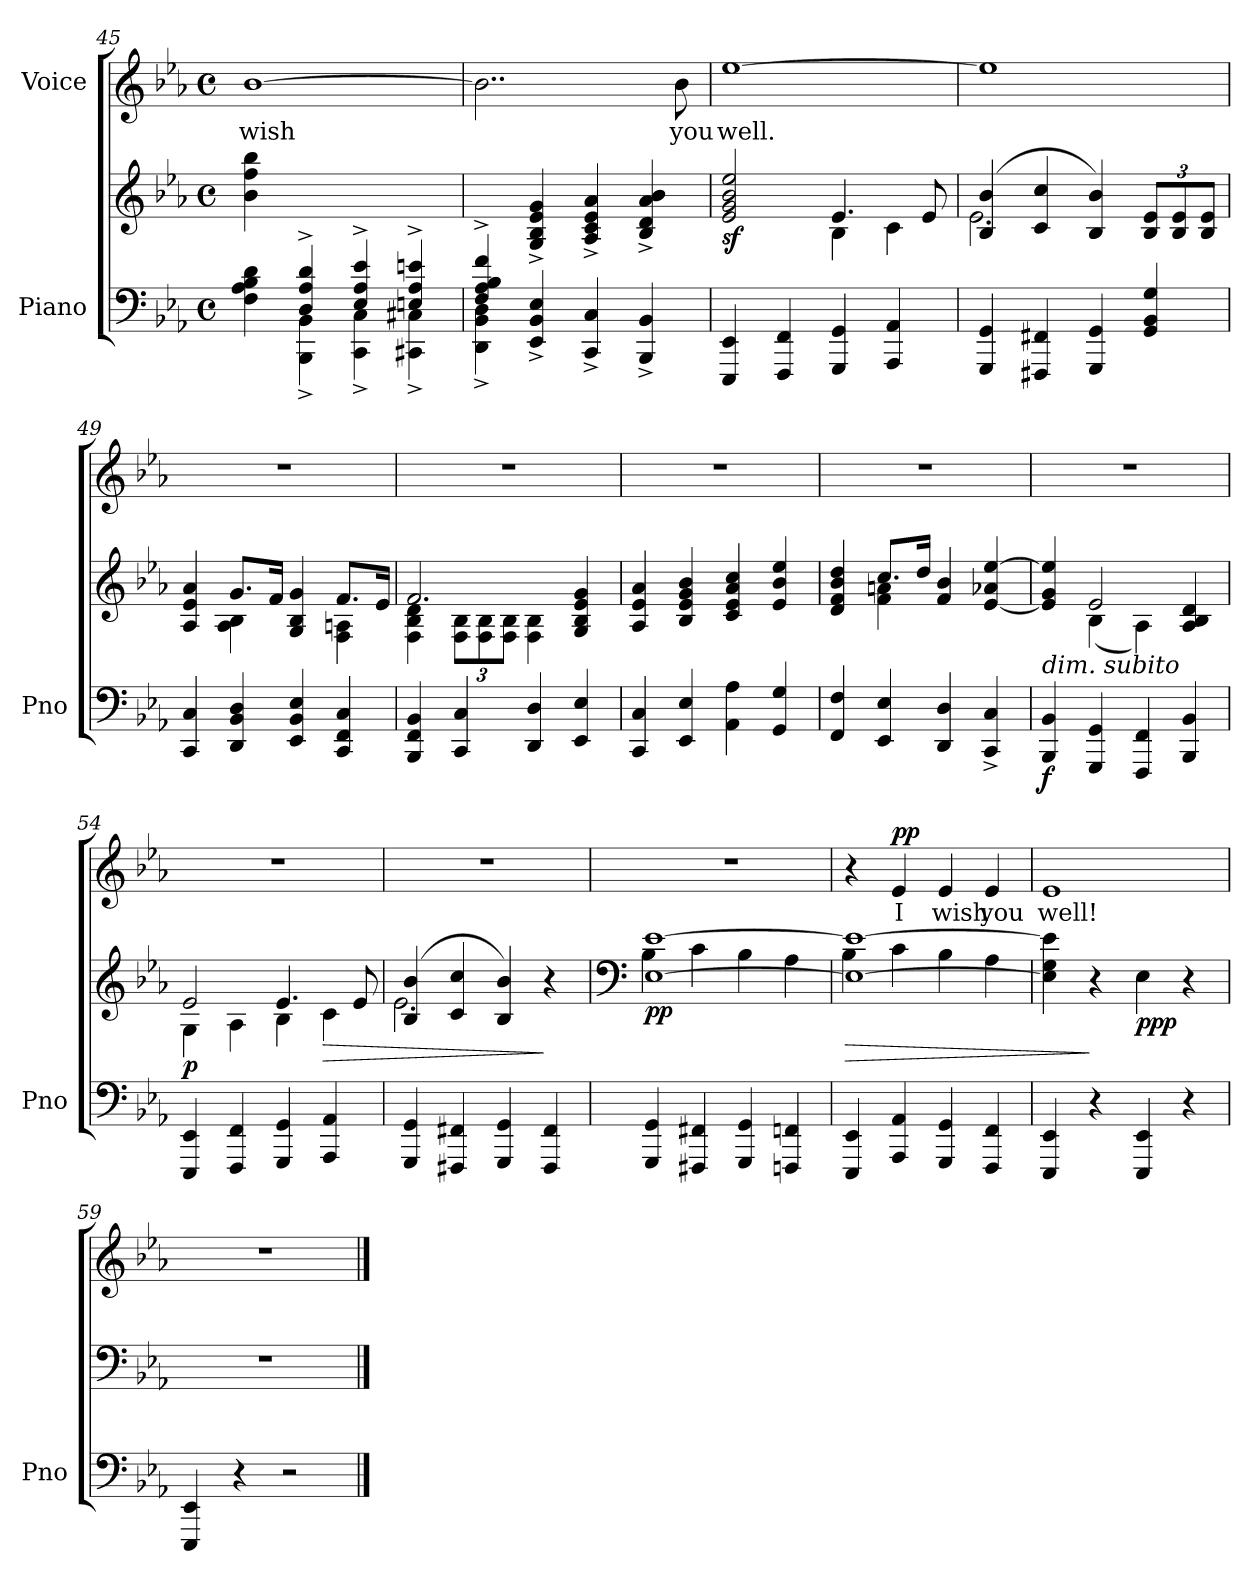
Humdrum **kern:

**kern	**kern	**dynam	**kern	**text	**dynam
*part2	*part2	*part2	*part1	*part1	*part1
*staff3	*staff2	*staff2/3	*staff1	*staff1	*staff1
*I"Piano	*	*	*I"Voice	*	*
*I'Pno	*	*	*	*	*
!!LO:LB:g=z
*clefF4	*clefG2	*	*clefG2	*	*
*k[b-e-a-]	*k[b-e-a-]	*	*k[b-e-a-]	*	*
*M4/4	*M4/4	*	*M4/4	*	*
*met(c)	*met(c)	*	*met(c)	*	*
=45	=45	=45	=45	=45	=45
*^	*	*	*	*	*
!	!	!	!	!	!LO:LY:b	!
4ryy	4F\ 4A-\ 4B-\ 4d\	4b-\ 4ff\ 4bb-\	.	[1b-	wish	.
4D/^ 4A-/^ 4d/^	4BBB-\^ 4BB-\^	2.ryy	.	.	.	.
4E-/^ 4A-/^ 4e-/^	4CC\^ 4C\^	.	.	.	.	.
4En/^ 4A-/^ 4en/^	4CC#X\^ 4C#X\^	.	.	.	.	.
=46	=46	=46	=46	=46	=46	=46
4F/^ 4A-/^ 4B-/^ 4f/^	4DD\^ 4BB-\^ 4D\^	4ryy	.	2..b-\]	.	.
2.ryy	4EE-/^ 4BB-/^ 4E-/^	4G/^ 4B-/^ 4e-/^ 4g/^	.	.	.	.
.	4CC/^ 4C/^	4A-/^ 4c/^ 4e-/^ 4a-/^	.	.	.	.
.	4BBB-/^ 4BB-/^	4B-/^ 4d/^ 4a-/^ 4b-/^	.	.	.	.
!	!	!	!	!	!LO:LY:b	!
.	.	.	.	8b-\	you	.
*v	*v	*	*	*	*	*
=47	=47	=47	=47	=47	=47
*	*^	*	*	*	*
!	!	!	!LO:DY:b	!	!LO:LY:b	!
4EEE-/ 4EE-/	2e-/ 2g/ 2b-/ 2ee-/	2ryy	sf	[1ee-	well.	.
4FFF/ 4FF/	.	.	.	.	.	.
4GGG/ 4GG/	4.e-/	4B-\	.	.	.	.
4AAA-/ 4AA-/	.	4c\	.	.	.	.
.	8e-/	.	.	.	.	.
!!LO:PB:g=z
=48	=48	=48	=48	=48	=48	=48
4GGG/ 4GG/	(>4B-/ 4b-/	2.e-\	.	1ee-]	.	.
4FFF#X/ 4FF#X/	4c/ 4cc/	.	.	.	.	.
4GGG/ 4GG/	4B-/ 4b-/)	.	.	.	.	.
*	*Xbrackettup	*	*	*	*	*
4GG/ 4BB-/ 4G/	12B-/ 12e-/L	4ryy	.	.	.	.
.	12B-/ 12e-/	.	.	.	.	.
.	12B-/ 12e-/J	.	.	.	.	.
=49	=49	=49	=49	=49	=49	=49
4CC/ 4C/	4A-/ 4e-/ 4a-/	4ryy	.	1r	.	.
4DD/ 4BB-/ 4D/	8.g/L	4A-\ 4B-\	.	.	.	.
.	16f/Jk	.	.	.	.	.
4EE-/ 4BB-/ 4E-/	4G/ 4B-/ 4g/	4ryy	.	.	.	.
4CC/ 4FF/ 4C/	8.f/L	4F\ 4An\	.	.	.	.
.	16e-/Jk	.	.	.	.	.
=50	=50	=50	=50	=50	=50	=50
4BBB-/ 4FF/ 4BB-/	2.f/	4F\ 4B-\ 4d\	.	1r	.	.
4CC/ 4C/	.	12F\ 12B-\L	.	.	.	.
.	.	12F\ 12B-\	.	.	.	.
.	.	12F\ 12B-\J	.	.	.	.
4DD/ 4D/	.	4F\ 4B-\	.	.	.	.
4EE-/ 4E-/	4G/ 4B-/ 4e-/ 4g/	4ryy	.	.	.	.
*	*v	*v	*	*	*	*
!!LO:LB:g=z
=51	=51	=51	=51	=51	=51
4CC/ 4C/	4A-/ 4e-/ 4a-/	.	1r	.	.
4EE-/ 4E-/	4B-/ 4e-/ 4g/ 4b-/	.	.	.	.
4AA-\ 4A-\	4c/ 4e-/ 4a-/ 4cc/	.	.	.	.
4GG/ 4G/	4e-/ 4b-/ 4ee-/	.	.	.	.
=52	=52	=52	=52	=52	=52
*	*^	*	*	*	*
4FF/ 4F/	4d/ 4f/ 4b-/ 4dd/	4ryy	.	1r	.	.
4EE-/ 4E-/	8.cc/L	4f\ 4an\	.	.	.	.
.	16dd/Jk	.	.	.	.	.
4DD/ 4D/	4f/ 4b-/	2ryy	.	.	.	.
4CC/^ 4C/^	[4e-/ 4a-X/ [4ee-/	.	.	.	.	.
=53	=53	=53	=53	=53	=53	=53
!	!LO:TX:b:i:t=dim. subito	!	!	!	!	!
!	!	!	!LO:DY:b=2	!	!	!
4BBB-/ 4BB-/	4e-/] 4g/ 4ee-/]	4ryy	f	1r	.	.
4GGG/ 4GG/	2e-/	(<4B-\	.	.	.	.
4FFF/ 4FF/	.	4A-\)	.	.	.	.
4BBB-/ 4BB-/	4A-/ 4B-/ 4d/	4ryy	.	.	.	.
!!LO:LB:g=z
=54	=54	=54	=54	=54	=54	=54
!	!	!	!LO:DY:b	!	!	!
4EEE-/ 4EE-/	2e-/	4G\	p	1r	.	.
4FFF/ 4FF/	.	4A-\	.	.	.	.
4GGG/ 4GG/	4.e-/	4B-\	.	.	.	.
!	!	!	!LO:HP:b	!	!	!
4AAA-/ 4AA-/	.	4c\	>	.	.	.
.	8e-/	.	.	.	.	.
=55	=55	=55	=55	=55	=55	=55
4GGG/ 4GG/	(>4B-/ 4b-/	2.e-\	.	1r	.	.
4FFF#X/ 4FF#X/	4c/ 4cc/	.	.	.	.	.
4GGG/ 4GG/	4B-/ 4b-/)	.	.	.	.	.
4FFF#/ 4FF#/	4r	4ryy	]	.	.	.
=56	=56	=56	=56	=56	=56	=56
*	*clefF4	*	*	*	*	*
!	!	!	!LO:DY:b	!	!	!
4GGG/ 4GG/	[1E- [1e-	4B-\	pp	1r	.	.
4FFF#X/ 4FF#X/	.	4c\	.	.	.	.
4GGG/ 4GG/	.	4B-\	.	.	.	.
4FFFn/ 4FFn/	.	4A-\	.	.	.	.
!!LO:LB:g=z
=57	=57	=57	=57	=57	=57	=57
!	!	!	!LO:HP:b	!	!	!
4EEE-/ 4EE-/	1E-_ 1e-_	4B-\	>	4r	.	.
!	!	!	!	!	!LO:LY:b	!LO:DY:a
4AAA-/ 4AA-/	.	4c\	.	4e-/	I	pp
!	!	!	!	!	!LO:LY:b	!
4GGG/ 4GG/	.	4B-\	.	4e-/	wish	.
!	!	!	!	!	!LO:LY:b	!
4FFF/ 4FF/	.	4A-\	.	4e-/	you	.
=58	=58	=58	=58	=58	=58	=58
!	!	!	!	!	!LO:LY:b	!
*	*v	*v	*	*	*	*
4EEE-/ 4EE-/	4E-\] 4G\ 4e-\]	.	1e-	well!	.
4r	4r	]	.	.	.
!	!	!LO:DY:b	!	!	!
4EEE-/ 4EE-/	4E-\	ppp	.	.	.
4r	4r	.	.	.	.
=59	=59	=59	=59	=59	=59
4EEE-/ 4EE-/	1r	.	1r	.	.
4r	.	.	.	.	.
2r	.	.	.	.	.
==	==	==	==	==	==
*-	*-	*-	*-	*-	*-
